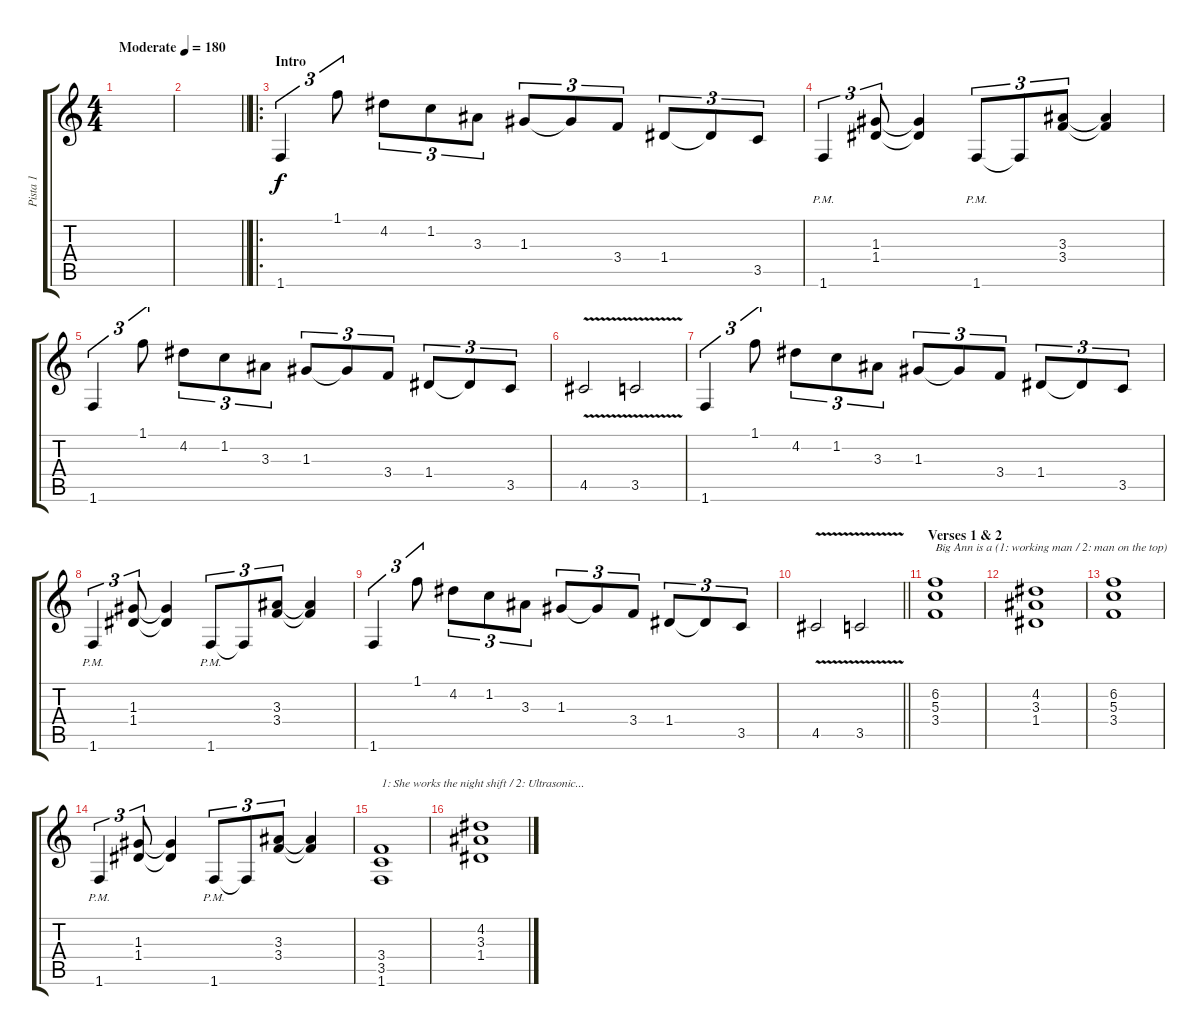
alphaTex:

\track ("Pista 1" "Pista 1") {instrument overdrivenguitar}
\staff {score tabs}
\tuning (E4 B3 G3 D3 A2 E2) {hide}
\ts (4 4)
\tempo (180 "Moderate")
\clef g2
\ks c
|
\barLineRight lightlight
|
\ro
\section ("" "Intro")
1.6.4{tu (3 2)} 1.1.8{tu (3 2)} 4.2.8{tu (3 2)} 1.2.8{tu (3 2)} 3.3.8{tu (3 2)} 1.3.8{tu (3 2)} 1.3{t}.8{tu (3 2)} 3.4.8{tu (3 2)} 1.4.8{tu (3 2)} 1.4{t}.8{tu (3 2)} 3.5.8{tu (3 2)} |
1.6{pm}.4{tu (3 2)} (1.3 1.4).8{tu (3 2)} (1.3{t} 1.4{t}).4 1.6{pm}.8{tu (3 2)} 1.6{t}.8{tu (3 2)} (3.3 3.4).8{tu (3 2)} (3.3{t} 3.4{t}).4 |
1.6.4{tu (3 2)} 1.1.8{tu (3 2)} 4.2.8{tu (3 2)} 1.2.8{tu (3 2)} 3.3.8{tu (3 2)} 1.3.8{tu (3 2)} 1.3{t}.8{tu (3 2)} 3.4.8{tu (3 2)} 1.4.8{tu (3 2)} 1.4{t}.8{tu (3 2)} 3.5.8{tu (3 2)} |
4.5{v}.2 3.5{v}.2 |
1.6.4{tu (3 2)} 1.1.8{tu (3 2)} 4.2.8{tu (3 2)} 1.2.8{tu (3 2)} 3.3.8{tu (3 2)} 1.3.8{tu (3 2)} 1.3{t}.8{tu (3 2)} 3.4.8{tu (3 2)} 1.4.8{tu (3 2)} 1.4{t}.8{tu (3 2)} 3.5.8{tu (3 2)} |
1.6{pm}.4{tu (3 2)} (1.3 1.4).8{tu (3 2)} (1.3{t} 1.4{t}).4 1.6{pm}.8{tu (3 2)} 1.6{t}.8{tu (3 2)} (3.3 3.4).8{tu (3 2)} (3.3{t} 3.4{t}).4 |
1.6.4{tu (3 2)} 1.1.8{tu (3 2)} 4.2.8{tu (3 2)} 1.2.8{tu (3 2)} 3.3.8{tu (3 2)} 1.3.8{tu (3 2)} 1.3{t}.8{tu (3 2)} 3.4.8{tu (3 2)} 1.4.8{tu (3 2)} 1.4{t}.8{tu (3 2)} 3.5.8{tu (3 2)} |
\barLineRight lightlight
4.5{v}.2 3.5{v}.2 |
\section ("" "Verses 1 & 2")
(6.2 5.3 3.4).1{txt "Big Ann is a (1: working man / 2: man on the top)"} |
(4.2 3.3 1.4).1 |
(6.2 5.3 3.4).1 |
1.6{pm}.4{tu (3 2)} (1.3 1.4).8{tu (3 2)} (1.3{t} 1.4{t}).4 1.6{pm}.8{tu (3 2)} 1.6{t}.8{tu (3 2)} (3.3 3.4).8{tu (3 2)} (3.3{t} 3.4{t}).4 |
(3.4 3.5 1.6).1{txt "1: She works the night shift / 2: Ultrasonic..."} |
(4.2 3.3 1.4).1
